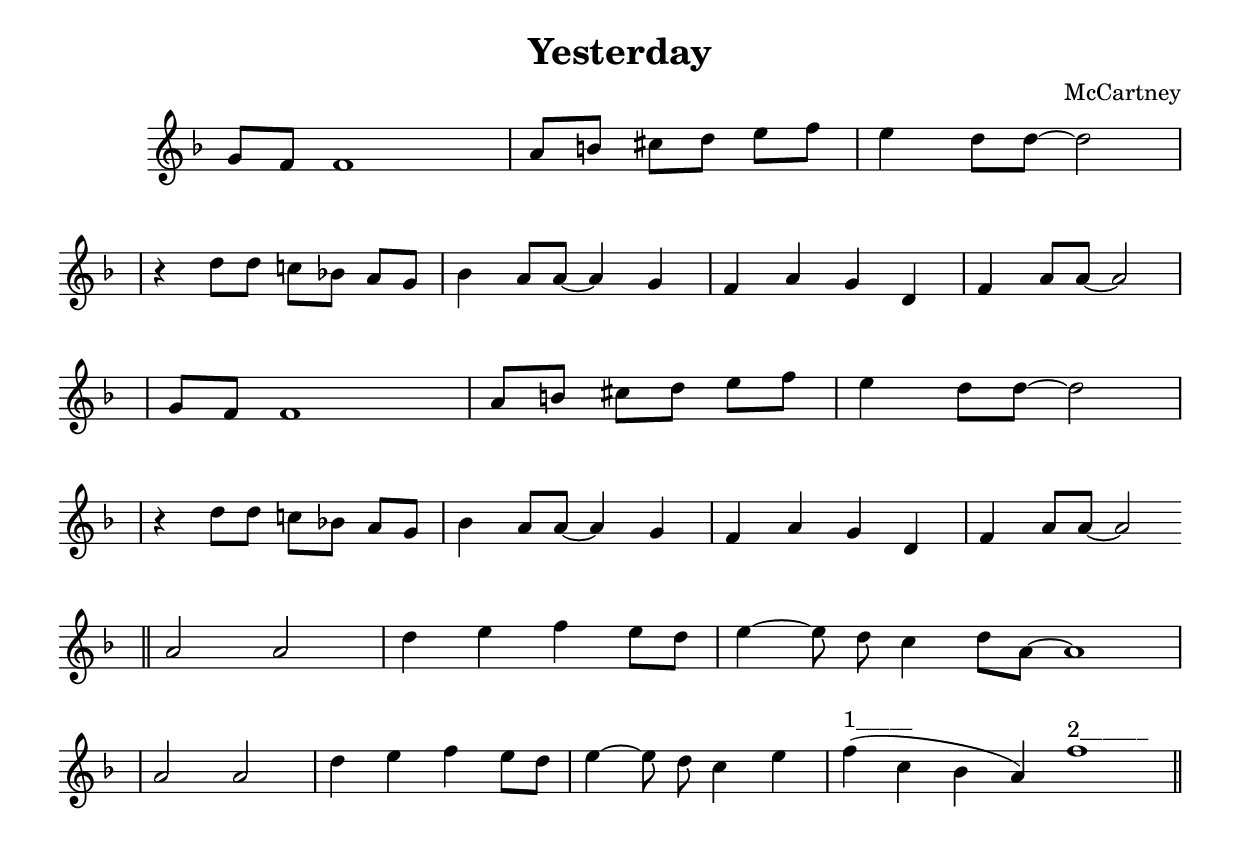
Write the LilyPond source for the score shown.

#(ly:set-option 'midi-extension "mid")
\version "2.12.3"
\include "english.ly"
\header{ 
title = "Yesterday"
composer = "McCartney"
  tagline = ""  % removed 
}
%{
 Filename: yesterday
Key: F
Mode: major
Title: Yesterday
Author: McCartney
Time: 4/4

Yes-ter-day  all my trou-bles seemed so far a-way
now it looks as though they're here to stay oh I be-lieve in Yes-ter-day
sudd-en-ly  I'm  not half the  man I used  to be
theres a sha-dow hang-ing o-ver me Oh I be-lieve in Yes-ter-day
why she had to go I don't know she would-n't say
I said some-thing wrong now I long for yes-ter-day day 




                               * 
1) |  RS S -- --  | -- GM P#D NS | N DD -- -- |

| -- DD Pm GR | m GG -- R- | S G R D | S GG - - |
                                   * 

                                 *  
2) |  RS S- -- --  | -- GM P#D  NS | N DD -- -- |

   | -- DD Pm GR | m GG -- R- | S G R D | S GG - - :|
                                      *


                      *         
3) || G -  G - |  D N S-  ND | N- -D P   DG | - - - - |

                                        1_____      2______
                   *                    *           *           
   | G - G - | D N S- ND | N- -D P N | (S P m G) :| S - - -     ||

  
 %}
  
melody = {
\once \override Staff.TimeSignature #'stencil = ##f
\clef treble
\key c \major
\autoBeamOn  
\cadenzaOn
\bar "|" d'8[  c'8]  c'1      \bar "|"   e'8[  fs'8]  gs'8[  a'8]  b'8[  c''8]  \bar "|" b'4  a'8[  a'8]~~a'2]      \bar "|" \break        \grace s64 
\bar "|" r4  a'8[  a'8]  g'8[  f'8]  e'8[  d'8]  \bar "|" f'4  e'8[  e'8]~~e'4]    d'4   \bar "|" c'4  e'4  d'4  a4  \bar "|" c'4  e'8[  e'8]~~e'2]    \bar "|" \break        \grace s64 
\bar "|" d'8[  c'8]  c'1       \bar "|"   e'8[  fs'8]  gs'8[  a'8]  b'8[  c''8]  \bar "|" b'4  a'8[  a'8]~~a'2]      \bar "|" \break        \grace s64 
\bar "|" r4  a'8[  a'8]  g'8[  f'8]  e'8[  d'8]  \bar "|" f'4  e'8[  e'8]~~e'4]    d'4   \bar "|" c'4  e'4  d'4  a4  \bar "|" c'4  e'8[  e'8]~~e'2]    \bar ":|" \break        \grace s64 
\bar "||"  e'2   e'2   \bar "|" a'4  b'4  c''4   b'8[  a'8]  \bar "|" b'4~~b'8    a'8]  g'4  a'8[  e'8]~~e'1]  \bar "|"     \bar "|" \break        \grace s64 
\bar "|" e'2   e'2   \bar "|" a'4  b'4  c''4   b'8[  a'8]  \bar "|" b'4~~b'8    a'8]  g'4  b'4  \bar "|" c''4(^"1_____"  g'4  f'4  e'4)  \bar ":|" c''1^"2______"     \bar "||" 
}

text = \lyricmode {
  
}

\score{
\transpose c' f'
<<
  \new Voice = "one" {
    \melody
  }
  \new Lyrics \lyricsto "one" \text
>>
\layout {
  \context {
       \Score
    \remove "Bar_number_engraver"
  } 
  }
\midi { 
  \context {
    \Score
    tempoWholesPerMinute = #(ly:make-moment 200 4)
   }
 }
}
